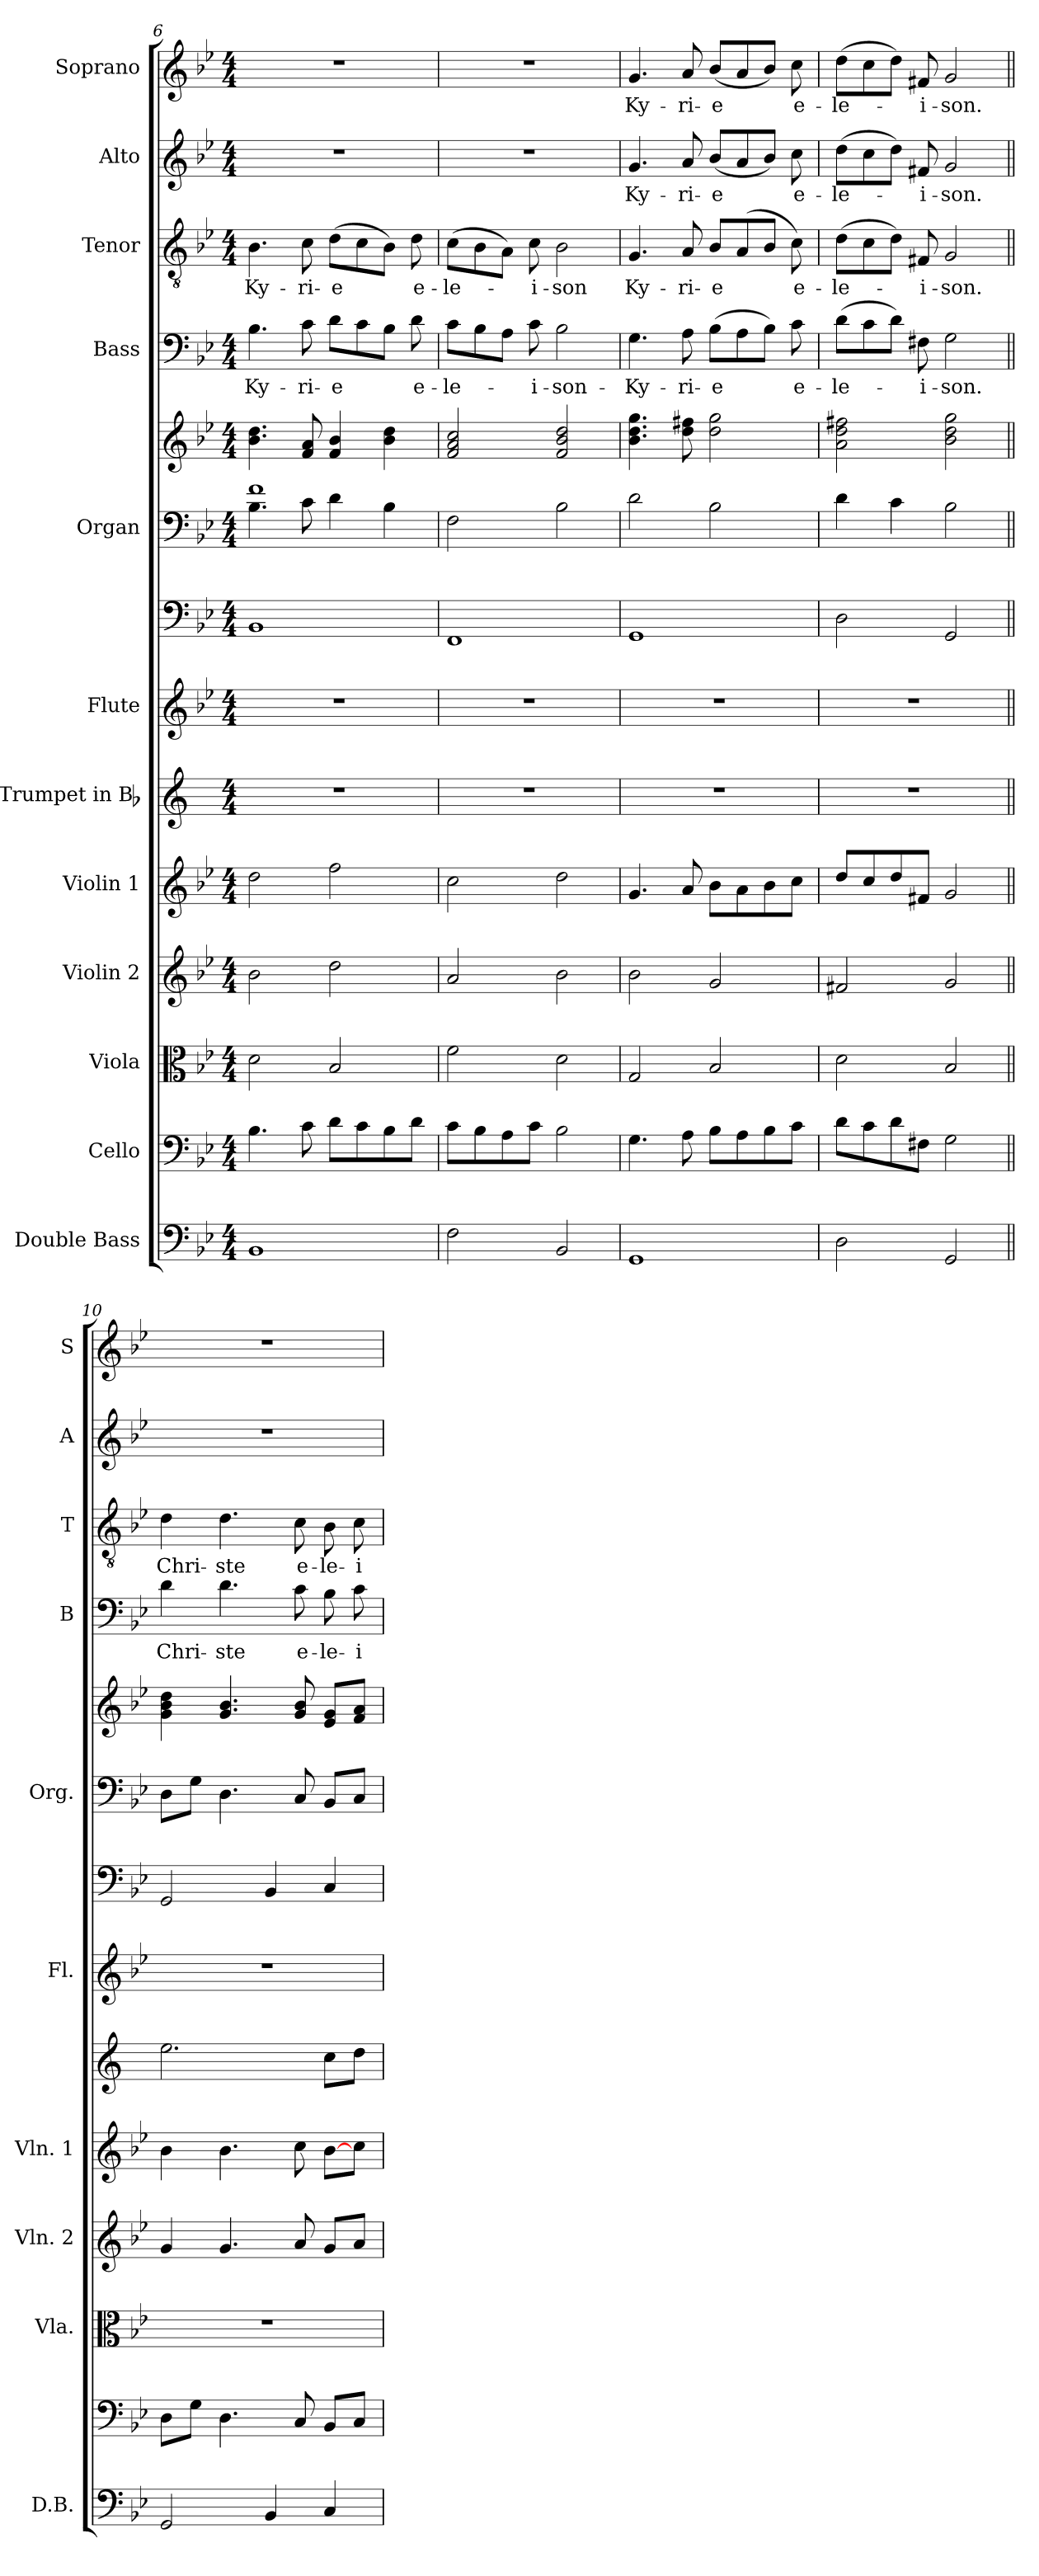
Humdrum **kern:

**kern	**kern	**kern	**kern	**kern	**kern	**kern	**kern	**kern	**kern	**kern	**text	**kern	**text	**kern	**text	**kern	**text
*part13	*part12	*part11	*part10	*part9	*part8	*part7	*part6	*part5	*part5	*part4	*part4	*part3	*part3	*part2	*part2	*part1	*part1
*staff14	*staff13	*staff12	*staff11	*staff10	*staff9	*staff8	*staff7	*staff6	*staff5	*staff4	*staff4	*staff3	*staff3	*staff2	*staff2	*staff1	*staff1
*I"Double Bass	*I"Cello	*I"Viola	*I"Violin 2	*I"Violin 1	*I"Trumpet in Bb	*I"Flute	*	*I"Organ	*	*I"Bass	*	*I"Tenor	*	*I"Alto	*	*I"Soprano	*
*I'D.B.	*	*I'Vla.	*I'Vln. 2	*I'Vln. 1	*	*I'Fl.	*	*I'Org.	*	*I'B	*	*I'T	*	*I'A	*	*I'S	*
*clefF4	*clefF4	*clefC3	*clefG2	*clefG2	*clefG2	*clefG2	*clefF4	*clefF4	*clefG2	*clefF4	*	*clefGv2	*	*clefG2	*	*clefG2	*
*ITrd7c12	*	*	*	*	*ITrd1c2	*	*	*	*	*	*	*	*	*	*	*	*
*k[b-e-]	*k[b-e-]	*k[b-e-]	*k[b-e-]	*k[b-e-]	*k[b-e-]	*k[b-e-]	*k[b-e-]	*k[b-e-]	*k[b-e-]	*k[b-e-]	*	*k[b-e-]	*	*k[b-e-]	*	*k[b-e-]	*
*g:	*g:	*g:	*g:	*g:	*g:	*g:	*g:	*g:	*g:	*g:	*	*g:	*	*g:	*	*g:	*
*M4/4	*M4/4	*M4/4	*M4/4	*M4/4	*M4/4	*M4/4	*M4/4	*M4/4	*M4/4	*M4/4	*	*M4/4	*	*M4/4	*	*M4/4	*
=6	=6	=6	=6	=6	=6	=6	=6	=6	=6	=6	=6	=6	=6	=6	=6	=6	=6
*	*	*	*	*	*	*	*	*^	*	*	*	*	*	*	*	*	*
!	!	!	!	!	!	!	!	!	!	!	!	!LO:LY:b	!	!LO:LY:b	!	!	!	!
1BBB-	4.B-\	2d\	2b-\	2dd\	1r	1r	1BB-	1f	4.B-\	4.b-\ 4.dd\	4.B-\	Ky-	4.B-\	Ky-	1r	.	1r	.
!	!	!	!	!	!	!	!	!	!	!	!	!LO:LY:b	!	!LO:LY:b	!	!	!	!
.	8c\	.	.	.	.	.	.	.	8c\	8f/ 8a/	8c\	-ri-	8c\	-ri-	.	.	.	.
!	!	!	!	!	!	!	!	!	!	!	!	!LO:LY:b	!	!LO:LY:b	!	!	!	!
.	8d\L	2B-/	2dd\	2ff\	.	.	.	.	4d\	4f/ 4b-/	8d\L	-e	(>8d\L	-e	.	.	.	.
.	8c\	.	.	.	.	.	.	.	.	.	8c\	.	8c\	.	.	.	.	.
.	8B-\	.	.	.	.	.	.	.	4B-\	4b-\ 4dd\	8B-\J	.	8B-\J)	.	.	.	.	.
!	!	!	!	!	!	!	!	!	!	!	!	!LO:LY:b	!	!LO:LY:b	!	!	!	!
.	8d\J	.	.	.	.	.	.	.	.	.	8d\	e-	8d\	e-	.	.	.	.
*	*	*	*	*	*	*	*	*v	*v	*	*	*	*	*	*	*	*	*
!!LO:PB:g=z
=7	=7	=7	=7	=7	=7	=7	=7	=7	=7	=7	=7	=7	=7	=7	=7	=7	=7
!	!	!	!	!	!	!	!	!	!	!	!LO:LY:b	!	!LO:LY:b	!	!	!	!
2FF\	8c\L	2f\	2a/	2cc\	1r	1r	1FF	2F\	2f/ 2a/ 2cc/	8c\L	-le-	(>8c\L	-le-	1r	.	1r	.
.	8B-\	.	.	.	.	.	.	.	.	8B-\	.	8B-\	.	.	.	.	.
.	8A\	.	.	.	.	.	.	.	.	8A\J	.	8A\J)	.	.	.	.	.
!	!	!	!	!	!	!	!	!	!	!	!LO:LY:b	!	!LO:LY:b	!	!	!	!
.	8c\J	.	.	.	.	.	.	.	.	8c\	-i-	8c\	-i-	.	.	.	.
!	!	!	!	!	!	!	!	!	!	!	!LO:LY:b	!	!LO:LY:b	!	!	!	!
2BBB-/	2B-\	2d\	2b-\	2dd\	.	.	.	2B-\	2f/ 2b-/ 2dd/	2B-\	-son-	2B-\	-son	.	.	.	.
=8	=8	=8	=8	=8	=8	=8	=8	=8	=8	=8	=8	=8	=8	=8	=8	=8	=8
!	!	!	!	!	!	!	!	!	!	!	!LO:LY:b	!	!LO:LY:b	!	!LO:LY:b	!	!LO:LY:b
1GGG	4.G\	2G/	2b-\	4.g/	1r	1r	1GG	2d\	4.b-\ 4.dd\ 4.gg\	4.G\	-Ky-	4.G/	Ky-	4.g/	Ky-	4.g/	Ky-
!	!	!	!	!	!	!	!	!	!	!	!LO:LY:b	!	!LO:LY:b	!	!LO:LY:b	!	!LO:LY:b
.	8A\	.	.	8a/	.	.	.	.	8dd\ 8ff#X\	8A\	-ri-	8A/	-ri-	8a/	-ri-	8a/	-ri-
!	!	!	!	!	!	!	!	!	!	!	!LO:LY:b	!	!LO:LY:b	!	!LO:LY:b	!	!LO:LY:b
.	8B-\L	2B-/	2g/	8b-\L	.	.	.	2B-\	2dd\ 2gg\	(>8B-\L	-e	8B-/L	-e	(<8b-/L	-e	(<8b-/L	-e
.	8A\	.	.	8a\	.	.	.	.	.	8A\	.	(>8A/	.	8a/	.	8a/	.
.	8B-\	.	.	8b-\	.	.	.	.	.	8B-\J)	.	8B-/J	.	8b-/J)	.	8b-/J)	.
!	!	!	!	!	!	!	!	!	!	!	!LO:LY:b	!	!LO:LY:b	!	!LO:LY:b	!	!LO:LY:b
.	8c\J	.	.	8cc\J	.	.	.	.	.	8c\	e-	8c\)	e-	8cc\	e-	8cc\	e-
=9	=9	=9	=9	=9	=9	=9	=9	=9	=9	=9	=9	=9	=9	=9	=9	=9	=9
!	!	!	!	!	!	!	!	!	!	!	!LO:LY:b	!	!LO:LY:b	!	!LO:LY:b	!	!LO:LY:b
2DD\	8d\L	2d\	2f#X/	8dd/L	1r	1r	2D\	4d\	2a\ 2dd\ 2ff#X\	(>8d\L	-le-	(>8d\L	-le-	(>8dd\L	-le-	(>8dd\L	-le-
.	8c\	.	.	8cc/	.	.	.	.	.	8c\	.	8c\	.	8cc\	.	8cc\	.
.	8d\	.	.	8dd/	.	.	.	4c\	.	8d\J)	.	8d\J)	.	8dd\J)	.	8dd\J)	.
!	!	!	!	!	!	!	!	!	!	!	!LO:LY:b	!	!LO:LY:b	!	!LO:LY:b	!	!LO:LY:b
.	8F#X\J	.	.	8f#X/J	.	.	.	.	.	8F#X\	-i-	8F#X/	-i-	8f#X/	-i-	8f#X/	-i-
!	!	!	!	!	!	!	!	!	!	!	!LO:LY:b	!	!LO:LY:b	!	!LO:LY:b	!	!LO:LY:b
2GGG/	2G\	2B-/	2g/	2g/	.	.	2GG/	2B-\	2b-\ 2dd\ 2gg\	2G\	-son.	2G/	-son.	2g/	-son.	2g/	-son.
=10||	=10||	=10||	=10||	=10||	=10||	=10||	=10||	=10||	=10||	=10||	=10||	=10||	=10||	=10||	=10||	=10||	=10||
!	!	!	!	!	!	!	!	!	!	!	!LO:LY:b	!	!LO:LY:b	!	!	!	!
2GGG/	8D\L	1r	4g/	4b-\	2.dd\	1r	2GG/	8D\L	4g\ 4b-\ 4dd\	4d\	Chri-	4d\	Chri-	1r	.	1r	.
.	8G\J	.	.	.	.	.	.	8G\J	.	.	.	.	.	.	.	.	.
!	!	!	!	!	!	!	!	!	!	!	!LO:LY:b	!	!LO:LY:b	!	!	!	!
.	4.D\	.	4.g/	4.b-\	.	.	.	4.D\	4.g/ 4.b-/	4.d\	-ste	4.d\	-ste	.	.	.	.
4BBB-/	.	.	.	.	.	.	4BB-/	.	.	.	.	.	.	.	.	.	.
!	!	!	!	!	!	!	!	!	!	!	!LO:LY:b	!	!LO:LY:b	!	!	!	!
.	8C/	.	8a/	8cc\	.	.	.	8C/	8g/ 8b-/	8c\	e-	8c\	e-	.	.	.	.
!	!	!	!	!	!	!	!	!	!	!	!LO:LY:b	!	!LO:LY:b	!	!	!	!
4CC/	8BB-/L	.	8g/L	[8b-\L	8b-\L	.	4C/	8BB-/L	8e-/ 8g/L	8B-\	-le-	8B-\	-le-	.	.	.	.
!	!	!	!	!	!	!	!	!	!	!	!LO:LY:b	!	!LO:LY:b	!	!	!	!
.	8C/J	.	8a/J	8cc\J	8cc\J	.	.	8C/J	8f/ 8a/J	8c\	-i-	8c\	-i-	.	.	.	.
=	=	=	=	=	=	=	=	=	=	=	=	=	=	=	=	=	=
*-	*-	*-	*-	*-	*-	*-	*-	*-	*-	*-	*-	*-	*-	*-	*-	*-	*-
